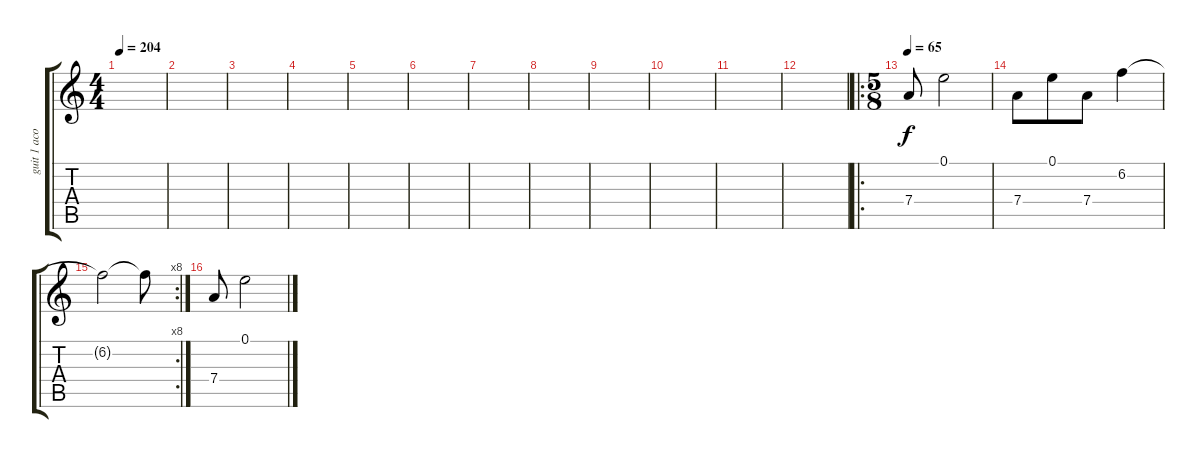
\track ("guit 1 acoustic" "guit 1 aco") {instrument acousticguitarsteel}
\staff {score tabs}
\tuning (E4 B3 G3 D3 A2 E2) {hide}
\ts (4 4)
\tempo 204
\clef g2
\ks c
|
|
|
|
|
|
|
|
|
|
|
|
\ro
\ts (5 8)
\tempo 65
7.4.8 0.1.2 |
7.4.8 0.1.8 7.4.8 6.2.4 |
\rc 8
6.2{t}.2 6.2{t}.8 |
7.4.8 0.1.2
